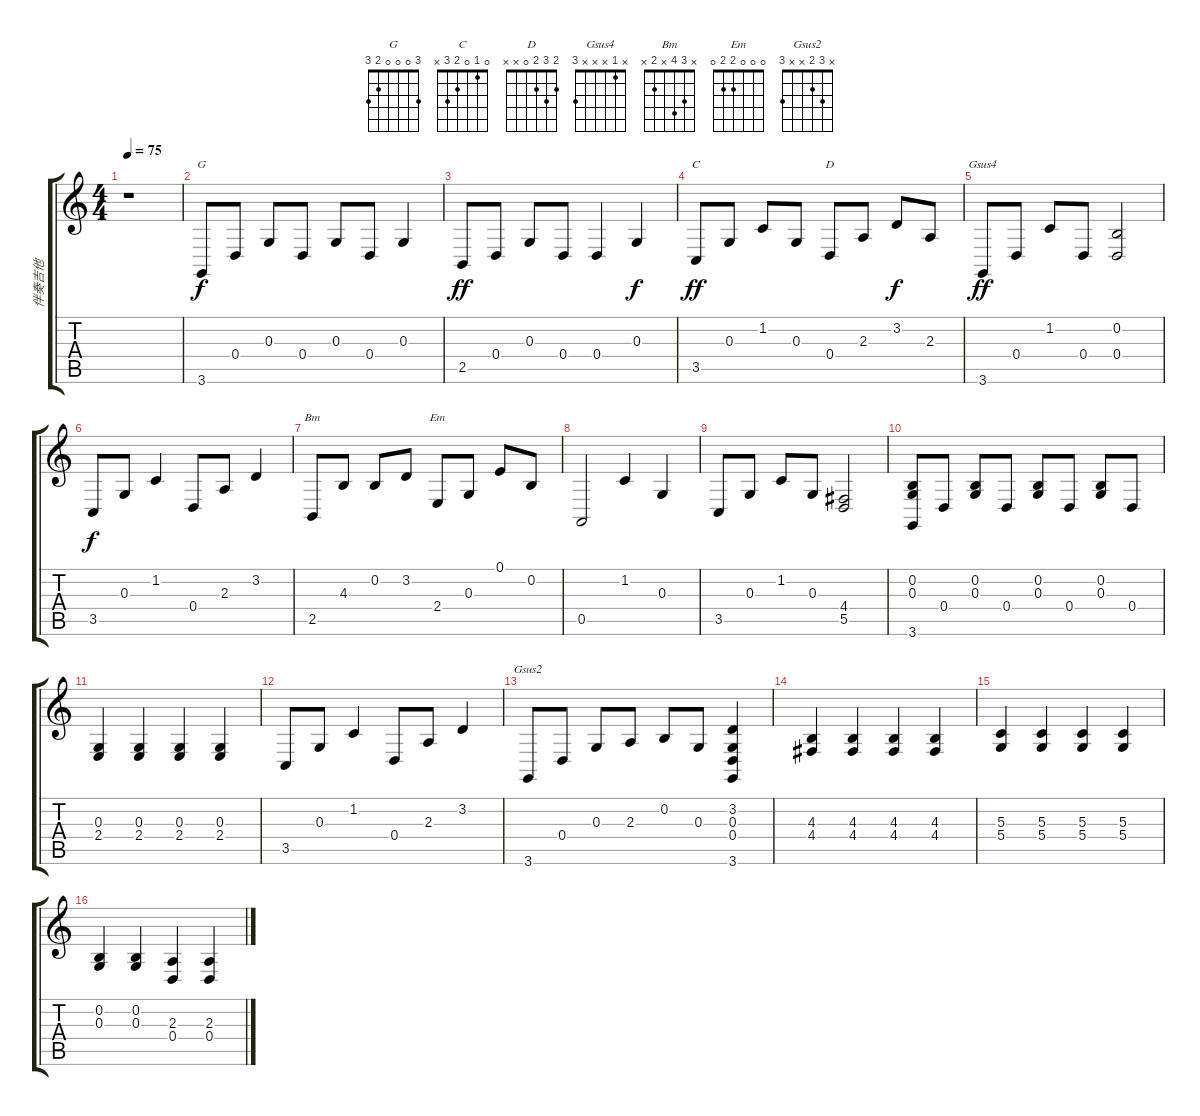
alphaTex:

\track ("伴奏吉他" "伴奏吉他") {instrument acousticgrandpiano}
\staff {score tabs}
\tuning (E4 B3 G3 D3 A2 E2) {hide}
\chord ("G" 3 0 0 0 2 3)
\chord ("C" 0 1 0 2 3 x)
\chord ("D" 2 3 2 0 x x)
\chord ("Gsus4" x 1 x x x 3)
\chord ("Bm" x 3 4 x 2 x)
\chord ("Em" 0 0 0 2 2 0)
\chord ("Gsus2" x 3 2 x x 3)
\ts (4 4)
\tempo 75
\clef g2
\ks c
r.1{dy f instrument acousticgrandpiano} |
3.6.8{ch "G"} 0.4.8 0.3.8 0.4.8 0.3.8 0.4.8 0.3.4 |
2.5.8{dy ff} 0.4.8 0.3.8 0.4.8 0.4.4 0.3.4{dy f} |
3.5.8{ch "C" dy ff} 0.3.8 1.2.8 0.3.8 0.4.8{ch "D"} 2.3.8 3.2.8{dy f} 2.3.8 |
3.6.8{ch "Gsus4" dy ff} 0.4.8 1.2.8 0.4.8 (0.2 0.4).2 |
3.5.8{dy f} 0.3.8 1.2.4 0.4.8 2.3.8 3.2.4 |
2.5.8{ch "Bm"} 4.3.8 0.2.8 3.2.8 2.4.8{ch "Em"} 0.3.8 0.1.8 0.2.8 |
0.5.2 1.2.4 0.3.4 |
3.5.8 0.3.8 1.2.8 0.3.8 (4.4 5.5).2 |
(0.2 0.3 3.6).8 0.4.8 (0.2 0.3).8 0.4.8 (0.2 0.3).8 0.4.8 (0.2 0.3).8 0.4.8 |
(0.3 2.4).4 (0.3 2.4).4 (0.3 2.4).4 (0.3 2.4).4 |
3.5.8 0.3.8 1.2.4 0.4.8 2.3.8 3.2.4 |
3.6.8{ch "Gsus2"} 0.4.8 0.3.8 2.3.8 0.2.8 0.3.8 (3.2 0.3 0.4 3.6).4 |
(4.3 4.4).4 (4.3 4.4).4 (4.3 4.4).4 (4.3 4.4).4 |
(5.3 5.4).4 (5.3 5.4).4 (5.3 5.4).4 (5.3 5.4).4 |
(0.2 0.3).4 (0.2 0.3).4 (2.3 0.4).4 (2.3 0.4).4
